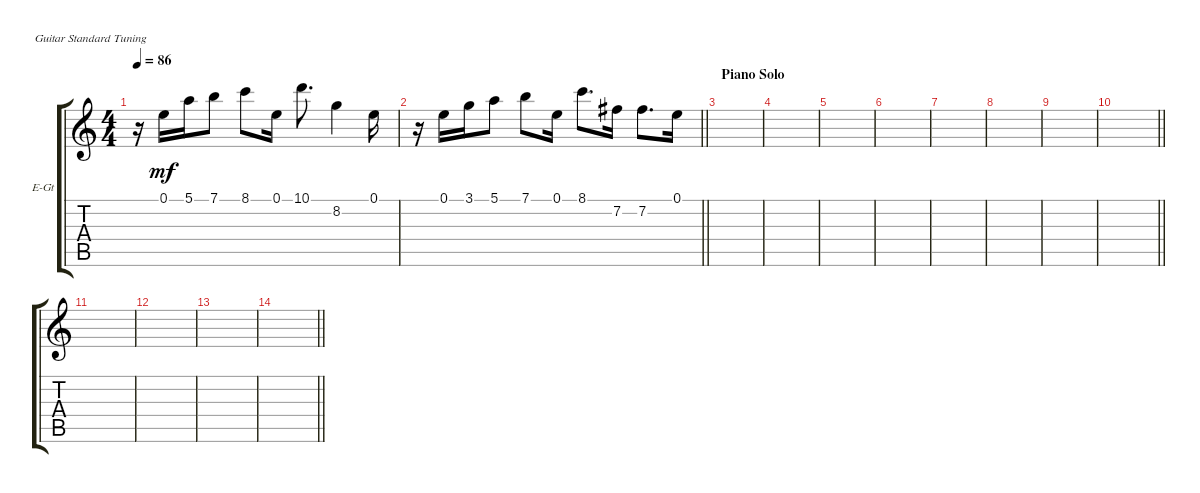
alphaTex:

\bracketExtendMode groupsimilarinstruments
\firstSystemTrackNameOrientation horizontal
\otherSystemsTrackNameOrientation horizontal
\track ("Electric Guitar(Hogson)" "E-Gt") {instrument electricguitarjazz}
\staff {score tabs}
\tuning (E4 B3 G3 D3 A2 E2)
\ts (4 4)
\tempo 86
\clef g2
\ks c
r.16{dy mf} 0.1.16 5.1.16 7.1.8 8.1.8 0.1.16 10.1.8{d} 8.2.4 0.1.16 |
\barLineRight lightlight
r.16 0.1.16 3.1.16 5.1.8 7.1.8 0.1.16 8.1.8{d} 7.2.16 7.2.8{d} 0.1.16 |
\section ("" "Piano Solo")
|
|
|
|
|
|
|
\barLineRight lightlight
|
|
|
|
\barLineRight lightlight
